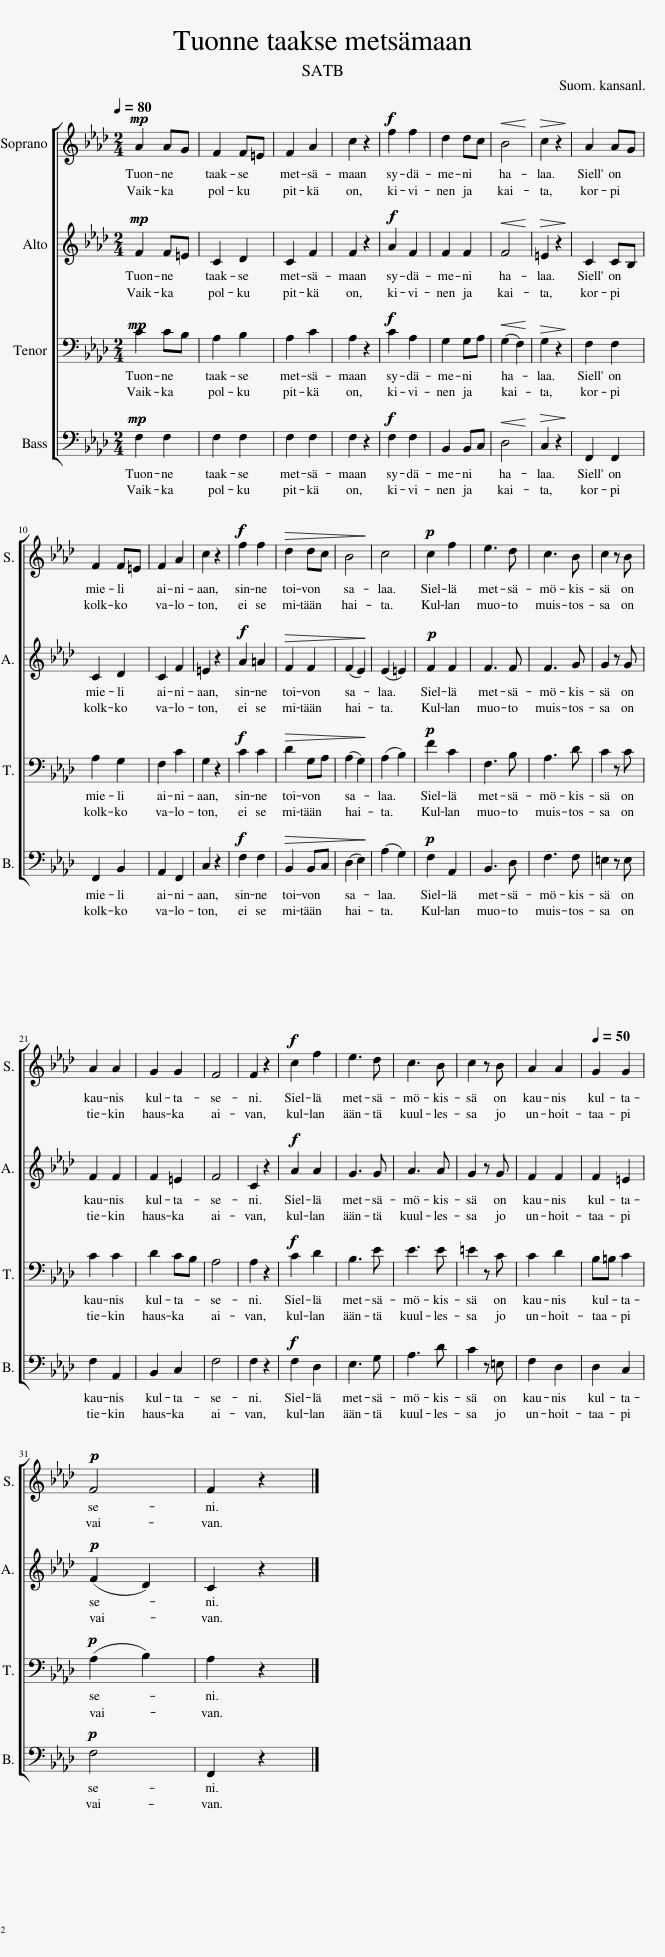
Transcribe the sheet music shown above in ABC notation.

X:1
%%score [ 1 2 3 4 ]
L:1/8
Q:1/4=80
M:2/4
I:linebreak $
K:Ab
V:1 treble
V:2 treble
V:3 bass
V:4 bass
V:1
!mp! A2 AG | F2 F=E | F2 A2 | c2 z2 |!f! f2 f2 | %5
 d2 dc |!<(! B4!<)! |!>(! c2 z2!>)! | A2 AG |$ F2 F=E | %10
 F2 A2 | c2 z2 |!f! f2 f2 |!>(! d2 dc | B4!>)! | %15
 c4 |!p! c2 f2 | e3 d | c3 B | c2 z B |$ %20
 A2 A2 | G2 G2 | F4 | F2 z2 |!f! c2 f2 | %25
 e3 d | c3 B | c2 z B | A2 A2 |[Q:1/4=50] G2 G2 |$ %30
!p! F4 | F2 z2 |] %32
V:2
!mp! F2 F=E | C2 D2 | C2 F2 | F2 z2 |!f! A2 F2 | %5
 F2 F2 |!<(! F4!<)! |!>(! =E2 z2!>)! | C2 CB, |$ C2 D2 | %10
 C2 F2 | =E2 z2 |!f! A2 =A2 |!>(! F2 F2 | (F2 E2)!>)! | %15
 (E2 =E2) |!p! F2 F2 | F3 F | F3 G | G2 z G |$ %20
 F2 F2 | F2 =E2 | F4 | C2 z2 |!f! A2 A2 | %25
 G3 G | A3 A | G2 z G | F2 F2 | F2 =E2 |$ %30
!p! (F2 D2) | C2 z2 |] %32
V:3
!mp! C2 CB, | A,2 B,2 | A,2 C2 | A,2 z2 |!f! C2 A,2 | %5
 G,2 G,A, |!<(! (G,2 F,2)!<)! |!>(! G,2 z2!>)! | F,2 F,2 |$ A,2 G,2 | %10
 F,2 C2 | G,2 z2 |!f! C2 C2 |!>(! D2 G,A, | (A,2 G,2)!>)! | %15
 (A,2 B,2) |!p! F2 C2 | F,3 B, | A,3 D | C2 z C |$ %20
 C2 C2 | D2 CB, | A,4 | A,2 z2 |!f! C2 D2 | %25
 B,3 E | E3 E | =E2 z C | C2 D2 | B,=B, C2 |$ %30
!p! (A,2 B,2) | A,2 z2 |] %32
V:4
!mp! F,2 F,2 | F,2 F,2 | F,2 F,2 | F,2 z2 |!f! F,2 F,2 | %5
 B,,2 B,,C, |!<(! D,4!<)! |!>(! C,2 z2!>)! | F,,2 F,,2 |$ F,,2 B,,2 | %10
 A,,2 F,,2 | C,2 z2 |!f! F,2 F,2 |!>(! B,,2 B,,C, | (D,2 E,2)!>)! | %15
 (A,2 G,2) |!p! F,2 A,,2 | B,,3 D, | F,3 F, | =E,2 z E, |$ %20
 F,2 A,,2 | B,,2 C,2 | F,4 | F,2 z2 |!f! F,2 D,2 | %25
 E,3 G, | A,3 D | C2 z =E, | F,2 D,2 | D,2 C,2 |$ %30
!p! F,4 | F,,2 z2 |] %32
